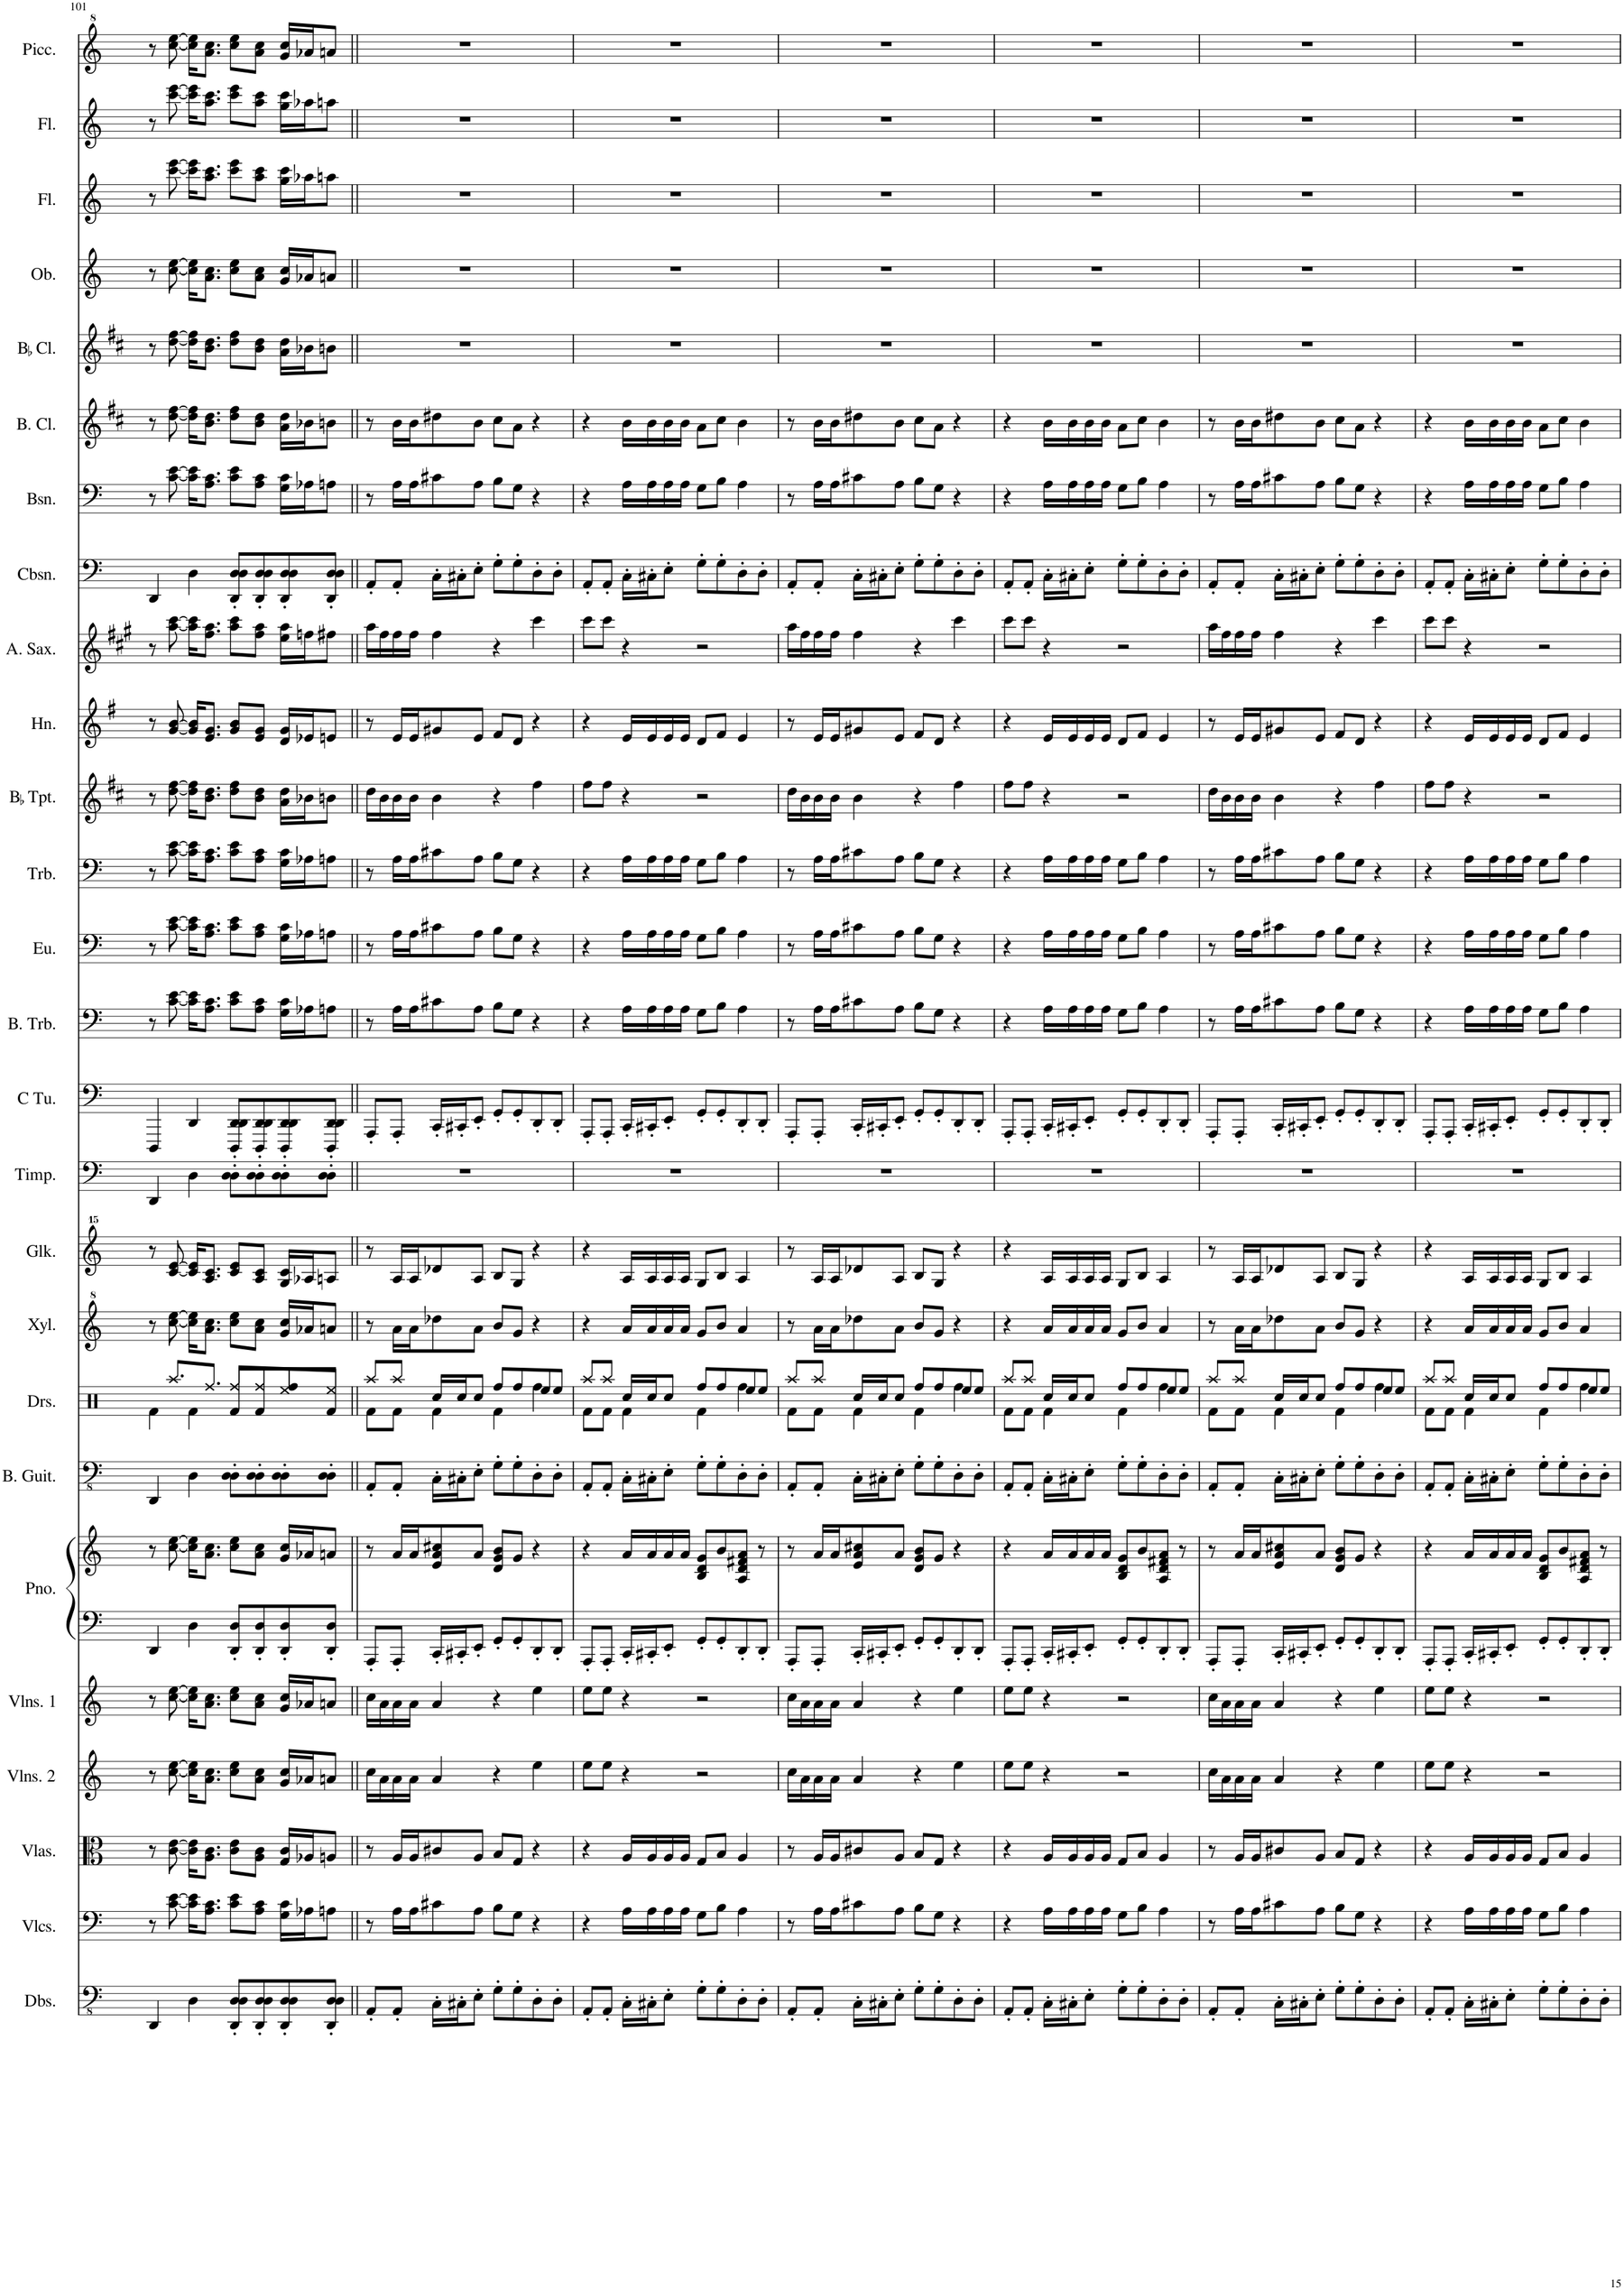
**kern	**kern	**kern	**kern	**kern	**kern	**kern	**kern	**kern	**kern	**kern	**kern	**kern	**kern	**kern	**kern	**kern	**kern	**kern	**kern	**kern	**kern	**kern	**kern	**kern	**kern	**kern
*part26	*part25	*part24	*part23	*part22	*part21	*part21	*part20	*part19	*part18	*part17	*part16	*part15	*part14	*part13	*part12	*part11	*part10	*part9	*part8	*part7	*part6	*part5	*part4	*part3	*part2	*part1
*staff27	*staff26	*staff25	*staff24	*staff23	*staff22	*staff21	*staff20	*staff19	*staff18	*staff17	*staff16	*staff15	*staff14	*staff13	*staff12	*staff11	*staff10	*staff9	*staff8	*staff7	*staff6	*staff5	*staff4	*staff3	*staff2	*staff1
*I"Double Basses	*I"Violoncellos	*I"Violas	*I"Violins 2	*I"Violins 1	*I"Piano	*	*I"Bass Guitar	*I"Drumset	*I"Xylophone	*I"Glockenspiel	*I"Timpani	*I"C Tuba	*I"Bass Trombone	*I"Euphonium	*I"Trombone	*I"BaccidentalFlat Trumpet	*I"Horn	*I"Alto Saxophone	*I"Contrabassoon	*I"Bassoon	*I"Bass Clarinet	*I"BaccidentalFlat Clarinet	*I"Oboe	*I"Flute	*I"Flute	*I"Piccolo
*I'Dbs.	*I'Vlcs.	*I'Vlas.	*I'Vlns. 2	*I'Vlns. 1	*I'Pno.	*	*I'B. Guit.	*I'Drs.	*I'Xyl.	*I'Glk.	*I'Timp.	*I'C Tu.	*I'B. Trb.	*I'Eu.	*I'Trb.	*I'BaccidentalFlat Tpt.	*I'Hn.	*I'A. Sax.	*I'Cbsn.	*I'Bsn.	*I'B. Cl.	*I'BaccidentalFlat Cl.	*I'Ob.	*I'Fl.	*I'Fl.	*I'Picc.
!!LO:PB:g=z
*clefFv4	*clefF4	*clefC3	*clefG2	*clefG2	*clefF4	*clefG2	*clefFv4	*clefX	*clefG^2	*clefG^^2	*clefF4	*clefF4	*clefF4	*clefF4	*clefF4	*clefG2	*clefG2	*clefG2	*clefF4	*clefF4	*clefG2	*clefG2	*clefG2	*clefG2	*clefG2	*clefG^2
*	*	*	*	*	*	*	*	*	*	*	*	*	*	*	*	*Trd1c2	*Trd4c7	*Trd5c9	*Trd7c12	*	*Trd8c14	*Trd1c2	*	*	*	*Trd-7c-12
*k[]	*k[]	*k[]	*k[]	*k[]	*k[]	*k[]	*k[]	*k[]	*k[]	*k[]	*k[]	*k[]	*k[]	*k[]	*k[]	*k[f#c#]	*k[f#]	*k[f#c#g#]	*k[]	*k[]	*k[f#c#]	*k[f#c#]	*k[]	*k[]	*k[]	*k[]
=101	=101	=101	=101	=101	=101	=101	=101	=101	=101	=101	=101	=101	=101	=101	=101	=101	=101	=101	=101	=101	=101	=101	=101	=101	=101	=101
*	*	*	*	*	*	*	*	*^	*	*	*	*	*	*	*	*	*	*	*	*	*	*	*	*	*	*
*	*	*	*	*	*	*	*	*	*^	*	*	*	*	*	*	*	*	*	*	*	*	*	*	*	*	*	*
4DDD/	8r	8r	8r	8r	4DD/	8r	4DDD/	4Rf\	2ryy	8ryy	8r	8r	4DD/	4DDD/	8r	8r	8r	8r	8r	8r	4DD/	8r	8r	8r	8r	8r	8r	8r
.	[8c\ [8e\	[8c\ [8e\	[8cc\ [8ee\	[8cc\ [8ee\	.	[8cc\ [8ee\	.	.	.	8.Raa/L	[8ccc\ [8eee\	[8ccc/ [8eee/	.	.	[8c\ [8e\	[8c\ [8e\	[8c\ [8e\	[8dd\ [8ff#\	[8g/ [8b/	[8aa\ [8ccc#\	.	[8c\ [8e\	[8dd\ [8ff#\	[8dd\ [8ff#\	[8cc\ [8ee\	[8ccc\ [8eee\	[8ccc\ [8eee\	[8ccc\ [8eee\
4DD\	16c\] 16e\]KL	16c\] 16e\]KL	16cc\] 16ee\]KL	16cc\] 16ee\]KL	4D\	16cc\] 16ee\]KL	4DD\	4Rf\	.	.	16ccc\] 16eee\]KL	16ccc/] 16eee/]KL	4D\	4DD/	16c\] 16e\]KL	16c\] 16e\]KL	16c\] 16e\]KL	16dd\] 16ff#\]KL	16g/] 16b/]KL	16aa\] 16ccc#\]KL	4D\	16c\] 16e\]KL	16dd\] 16ff#\]KL	16dd\] 16ff#\]KL	16cc\] 16ee\]KL	16ccc\] 16eee\]KL	16ccc\] 16eee\]KL	16ccc\] 16eee\]KL
.	8.A\ 8.c\J	8.A\ 8.c\J	8.a\ 8.cc\J	8.a\ 8.cc\J	.	8.a\ 8.cc\J	.	.	.	8.Rff/J	8.aa\ 8.ccc\J	8.aa/ 8.ccc/J	.	.	8.A\ 8.c\J	8.A\ 8.c\J	8.A\ 8.c\J	8.b\ 8.dd\J	8.e/ 8.g/J	8.ff#\ 8.aa\J	.	8.A\ 8.c\J	8.b\ 8.dd\J	8.b\ 8.dd\J	8.a\ 8.cc\J	8.aa\ 8.ccc\J	8.aa\ 8.ccc\J	8.aa\ 8.ccc\J
8DDD/' 8DD/' 8DD/'L	8c\ 8e\L	8c\ 8e\L	8cc\ 8ee\L	8cc\ 8ee\L	8DD/' 8D/'L	8cc\ 8ee\L	8DD\' 8DD\'L	8Rff/L	8Rf/L	2ryy	8ccc\ 8eee\L	8ccc/ 8eee/L	8D\' 8D\'L	8DDD/' 8DD/' 8DD/'L	8c\ 8e\L	8c\ 8e\L	8c\ 8e\L	8dd\ 8ff#\L	8g/ 8b/L	8aa\ 8ccc#\L	8DD/' 8D/' 8D/'L	8c\ 8e\L	8dd\ 8ff#\L	8dd\ 8ff#\L	8cc\ 8ee\L	8ccc\ 8eee\L	8ccc\ 8eee\L	8ccc\ 8eee\L
8DDD/' 8DD/' 8DD/'	8A\ 8c\J	8A\ 8c\J	8a\ 8cc\J	8a\ 8cc\J	8DD/' 8D/'	8a\ 8cc\J	8DD\' 8DD\'	8Rff/	8Rf/	.	8aa\ 8ccc\J	8aa/ 8ccc/J	8D\' 8D\'	8DDD/' 8DD/' 8DD/'	8A\ 8c\J	8A\ 8c\J	8A\ 8c\J	8b\ 8dd\J	8e/ 8g/J	8ff#\ 8aa\J	8DD/' 8D/' 8D/'	8A\ 8c\J	8b\ 8dd\J	8b\ 8dd\J	8a\ 8cc\J	8aa\ 8ccc\J	8aa\ 8ccc\J	8aa\ 8ccc\J
8DDD/' 8DD/' 8DD/'	16G\ 16c\LL	16G/ 16c/LL	16g/ 16cc/LL	16g/ 16cc/LL	8DD/' 8D/'	16g/ 16cc/LL	8DD\' 8DD\'	8Ree/	8Rff/	.	16gg/ 16ccc/LL	16gg/ 16ccc/LL	8D\' 8D\'	8DDD/' 8DD/' 8DD/'	16G\ 16c\LL	16G\ 16c\LL	16G\ 16c\LL	16a\ 16dd\LL	16d/ 16g/LL	16ee\ 16aa\LL	8DD/' 8D/' 8D/'	16G\ 16c\LL	16a\ 16dd\LL	16a\ 16dd\LL	16g/ 16cc/LL	16gg\ 16ccc\LL	16gg\ 16ccc\LL	16gg/ 16ccc/LL
.	16A-X\J	16A-X/J	16a-X/J	16a-X/J	.	16a-X/J	.	.	.	.	16aa-X/J	16aa-X/J	.	.	16A-X\J	16A-X\J	16A-X\J	16b-X\J	16e-X/J	16ffn\J	.	16A-X\J	16b-X\J	16b-X\J	16a-X/J	16aa-X\J	16aa-X\J	16aa-X/J
8DDD/' 8DD/' 8DD/'J	8An\J	8An/J	8an/J	8an/J	8DD/' 8D/'J	8an/J	8DD\' 8DD\'J	8Ree/J	8Rf/J	.	8aan/J	8aan/J	8D\' 8D\'J	8DDD/' 8DD/' 8DD/'J	8An\J	8An\J	8An\J	8bn\J	8en/J	8ff#X\J	8DD/' 8D/' 8D/'J	8An\J	8bn\J	8bn\J	8an/J	8aan\J	8aan\J	8aan/J
=102||	=102||	=102||	=102||	=102||	=102||	=102||	=102||	=102||	=102||	=102||	=102||	=102||	=102||	=102||	=102||	=102||	=102||	=102||	=102||	=102||	=102||	=102||	=102||	=102||	=102||	=102||	=102||	=102||
8AAA'/L	8r	8r	16cc\LL	16cc\LL	8AAA'/L	8r	8AAA'/L	8Rf\L	2ryy	8Raa/L	8r	8r	1r	8AAA'/L	8r	8r	8r	16dd\LL	8r	16aa\LL	8AA'/L	8r	8r	1r	1r	1r	1r	1r
.	.	.	16a\	16a\	.	.	.	.	.	.	.	.	.	.	.	.	.	16b\	.	16ff#\	.	.	.	.	.	.	.	.
8AAA'/J	16A\LL	16A/LL	16a\	16a\	8AAA'/J	16a/LL	8AAA'/J	8Rf\J	.	8Raa/J	16aa\LL	16aa/LL	.	8AAA'/J	16A\LL	16A\LL	16A\LL	16b\	16e/LL	16ff#\	8AA'/J	16A\LL	16b\LL	.	.	.	.	.
.	16A\J	16A/J	16a\JJ	16a\JJ	.	16a/J	.	.	.	.	16aa\J	16aa/J	.	.	16A\J	16A\J	16A\J	16b\JJ	16e/J	16ff#\JJ	.	16A\J	16b\J	.	.	.	.	.
16CC'\LL	8c#X\	8c#X/	4a/	4a/	16CC'/LL	8e/ 8a/ 8cc#X/	16CC'\LL	4Rf\	.	16Rcc/LL	8ddd-X\	8ddd-X/	.	16CC'/LL	8c#X\	8c#X\	8c#X\	4b\	8g#X/	4ff#\	16C'\LL	8c#X\	8dd#X\	.	.	.	.	.
16CC#X'\J	.	.	.	.	16CC#X'/J	.	16CC#X'\J	.	.	16Rcc/J	.	.	.	16CC#X'/J	.	.	.	.	.	.	16C#X'\J	.	.	.	.	.	.	.
8EE'\J	8A\J	8A/J	.	.	8EE'/J	8a/J	8EE'\J	.	.	8Rcc/J	8aa\J	8aa/J	.	8EE'/J	8A\J	8A\J	8A\J	.	8e/J	.	8E'\J	8A\J	8b\J	.	.	.	.	.
8GG'\L	8B\L	8B/L	4r	4r	8GG'/L	8d/ 8g/ 8b/L	8GG'\L	8Rff/L	4Rf\	2ryy	8bb/L	8bb/L	.	8GG'/L	8B\L	8B\L	8B\L	4r	8f#/L	4r	8G'\L	8B\L	8cc#\L	.	.	.	.	.
8GG'\	8G\J	8G/J	.	.	8GG'/	8g/J	8GG'\	8Rff/	.	.	8gg/J	8gg/J	.	8GG'/	8G\J	8G\J	8G\J	.	8d/J	.	8G'\	8G\J	8a\J	.	.	.	.	.
8DD'\	4r	4r	4ee\	4ee\	8DD'/	4r	8DD'\	8Ree/	4Rff\	.	4r	4r	.	8DD'/	4r	4r	4r	4ff#\	4r	4ccc#\	8D'\	4r	4r	.	.	.	.	.
8DD'\J	.	.	.	.	8DD'/J	.	8DD'\J	8Ree/J	.	.	.	.	.	8DD'/J	.	.	.	.	.	.	8D'\J	.	.	.	.	.	.	.
=103	=103	=103	=103	=103	=103	=103	=103	=103	=103	=103	=103	=103	=103	=103	=103	=103	=103	=103	=103	=103	=103	=103	=103	=103	=103	=103	=103	=103
8AAA'/L	4r	4r	8ee\L	8ee\L	8AAA'/L	4r	8AAA'/L	8Rf\L	2ryy	8Raa/L	4r	4r	1r	8AAA'/L	4r	4r	4r	8ff#\L	4r	8ccc#\L	8AA'/L	4r	4r	1r	1r	1r	1r	1r
8AAA'/J	.	.	8ee\J	8ee\J	8AAA'/J	.	8AAA'/J	8Rf\J	.	8Raa/J	.	.	.	8AAA'/J	.	.	.	8ff#\J	.	8ccc#\J	8AA'/J	.	.	.	.	.	.	.
16CC'\LL	16A\LL	16A/LL	4r	4r	16CC'/LL	16a/LL	16CC'\LL	4Rf\	.	16Rcc/LL	16aa/LL	16aa/LL	.	16CC'/LL	16A\LL	16A\LL	16A\LL	4r	16e/LL	4r	16C'\LL	16A\LL	16b\LL	.	.	.	.	.
16CC#X'\J	16A\	16A/	.	.	16CC#X'/J	16a/	16CC#X'\J	.	.	16Rcc/J	16aa/	16aa/	.	16CC#X'/J	16A\	16A\	16A\	.	16e/	.	16C#X'\J	16A\	16b\	.	.	.	.	.
8EE'\J	16A\	16A/	.	.	8EE'/J	16a/	8EE'\J	.	.	8Rcc/J	16aa/	16aa/	.	8EE'/J	16A\	16A\	16A\	.	16e/	.	8E'\J	16A\	16b\	.	.	.	.	.
.	16A\JJ	16A/JJ	.	.	.	16a/JJ	.	.	.	.	16aa/JJ	16aa/JJ	.	.	16A\JJ	16A\JJ	16A\JJ	.	16e/JJ	.	.	16A\JJ	16b\JJ	.	.	.	.	.
8GG'\L	8G\L	8G/L	2r	2r	8GG'/L	8B/ 8d/ 8g/L	8GG'\L	8Rff/L	4Rf\	2ryy	8gg/L	8gg/L	.	8GG'/L	8G\L	8G\L	8G\L	2r	8d/L	2r	8G'\L	8G\L	8a\L	.	.	.	.	.
8GG'\	8B\J	8B/J	.	.	8GG'/	8b/	8GG'\	8Rff/	.	.	8bb/J	8bb/J	.	8GG'/	8B\J	8B\J	8B\J	.	8f#/J	.	8G'\	8B\J	8cc#\J	.	.	.	.	.
8DD'\	4A\	4A/	.	.	8DD'/	8A/ 8d/ 8f#X/ 8a/J	8DD'\	8Ree/	4Rff\	.	4aa/	4aa/	.	8DD'/	4A\	4A\	4A\	.	4e/	.	8D'\	4A\	4b\	.	.	.	.	.
8DD'\J	.	.	.	.	8DD'/J	8r	8DD'\J	8Ree/J	.	.	.	.	.	8DD'/J	.	.	.	.	.	.	8D'\J	.	.	.	.	.	.	.
=104	=104	=104	=104	=104	=104	=104	=104	=104	=104	=104	=104	=104	=104	=104	=104	=104	=104	=104	=104	=104	=104	=104	=104	=104	=104	=104	=104	=104
8AAA'/L	8r	8r	16cc\LL	16cc\LL	8AAA'/L	8r	8AAA'/L	8Rf\L	2ryy	8Raa/L	8r	8r	1r	8AAA'/L	8r	8r	8r	16dd\LL	8r	16aa\LL	8AA'/L	8r	8r	1r	1r	1r	1r	1r
.	.	.	16a\	16a\	.	.	.	.	.	.	.	.	.	.	.	.	.	16b\	.	16ff#\	.	.	.	.	.	.	.	.
8AAA'/J	16A\LL	16A/LL	16a\	16a\	8AAA'/J	16a/LL	8AAA'/J	8Rf\J	.	8Raa/J	16aa\LL	16aa/LL	.	8AAA'/J	16A\LL	16A\LL	16A\LL	16b\	16e/LL	16ff#\	8AA'/J	16A\LL	16b\LL	.	.	.	.	.
.	16A\J	16A/J	16a\JJ	16a\JJ	.	16a/J	.	.	.	.	16aa\J	16aa/J	.	.	16A\J	16A\J	16A\J	16b\JJ	16e/J	16ff#\JJ	.	16A\J	16b\J	.	.	.	.	.
16CC'\LL	8c#X\	8c#X/	4a/	4a/	16CC'/LL	8e/ 8a/ 8cc#X/	16CC'\LL	4Rf\	.	16Rcc/LL	8ddd-X\	8ddd-X/	.	16CC'/LL	8c#X\	8c#X\	8c#X\	4b\	8g#X/	4ff#\	16C'\LL	8c#X\	8dd#X\	.	.	.	.	.
16CC#X'\J	.	.	.	.	16CC#X'/J	.	16CC#X'\J	.	.	16Rcc/J	.	.	.	16CC#X'/J	.	.	.	.	.	.	16C#X'\J	.	.	.	.	.	.	.
8EE'\J	8A\J	8A/J	.	.	8EE'/J	8a/J	8EE'\J	.	.	8Rcc/J	8aa\J	8aa/J	.	8EE'/J	8A\J	8A\J	8A\J	.	8e/J	.	8E'\J	8A\J	8b\J	.	.	.	.	.
8GG'\L	8B\L	8B/L	4r	4r	8GG'/L	8d/ 8g/ 8b/L	8GG'\L	8Rff/L	4Rf\	2ryy	8bb/L	8bb/L	.	8GG'/L	8B\L	8B\L	8B\L	4r	8f#/L	4r	8G'\L	8B\L	8cc#\L	.	.	.	.	.
8GG'\	8G\J	8G/J	.	.	8GG'/	8g/J	8GG'\	8Rff/	.	.	8gg/J	8gg/J	.	8GG'/	8G\J	8G\J	8G\J	.	8d/J	.	8G'\	8G\J	8a\J	.	.	.	.	.
8DD'\	4r	4r	4ee\	4ee\	8DD'/	4r	8DD'\	8Ree/	4Rff\	.	4r	4r	.	8DD'/	4r	4r	4r	4ff#\	4r	4ccc#\	8D'\	4r	4r	.	.	.	.	.
8DD'\J	.	.	.	.	8DD'/J	.	8DD'\J	8Ree/J	.	.	.	.	.	8DD'/J	.	.	.	.	.	.	8D'\J	.	.	.	.	.	.	.
=105	=105	=105	=105	=105	=105	=105	=105	=105	=105	=105	=105	=105	=105	=105	=105	=105	=105	=105	=105	=105	=105	=105	=105	=105	=105	=105	=105	=105
8AAA'/L	4r	4r	8ee\L	8ee\L	8AAA'/L	4r	8AAA'/L	8Rf\L	2ryy	8Raa/L	4r	4r	1r	8AAA'/L	4r	4r	4r	8ff#\L	4r	8ccc#\L	8AA'/L	4r	4r	1r	1r	1r	1r	1r
8AAA'/J	.	.	8ee\J	8ee\J	8AAA'/J	.	8AAA'/J	8Rf\J	.	8Raa/J	.	.	.	8AAA'/J	.	.	.	8ff#\J	.	8ccc#\J	8AA'/J	.	.	.	.	.	.	.
16CC'\LL	16A\LL	16A/LL	4r	4r	16CC'/LL	16a/LL	16CC'\LL	4Rf\	.	16Rcc/LL	16aa/LL	16aa/LL	.	16CC'/LL	16A\LL	16A\LL	16A\LL	4r	16e/LL	4r	16C'\LL	16A\LL	16b\LL	.	.	.	.	.
16CC#X'\J	16A\	16A/	.	.	16CC#X'/J	16a/	16CC#X'\J	.	.	16Rcc/J	16aa/	16aa/	.	16CC#X'/J	16A\	16A\	16A\	.	16e/	.	16C#X'\J	16A\	16b\	.	.	.	.	.
8EE'\J	16A\	16A/	.	.	8EE'/J	16a/	8EE'\J	.	.	8Rcc/J	16aa/	16aa/	.	8EE'/J	16A\	16A\	16A\	.	16e/	.	8E'\J	16A\	16b\	.	.	.	.	.
.	16A\JJ	16A/JJ	.	.	.	16a/JJ	.	.	.	.	16aa/JJ	16aa/JJ	.	.	16A\JJ	16A\JJ	16A\JJ	.	16e/JJ	.	.	16A\JJ	16b\JJ	.	.	.	.	.
8GG'\L	8G\L	8G/L	2r	2r	8GG'/L	8B/ 8d/ 8g/L	8GG'\L	8Rff/L	4Rf\	2ryy	8gg/L	8gg/L	.	8GG'/L	8G\L	8G\L	8G\L	2r	8d/L	2r	8G'\L	8G\L	8a\L	.	.	.	.	.
8GG'\	8B\J	8B/J	.	.	8GG'/	8b/	8GG'\	8Rff/	.	.	8bb/J	8bb/J	.	8GG'/	8B\J	8B\J	8B\J	.	8f#/J	.	8G'\	8B\J	8cc#\J	.	.	.	.	.
8DD'\	4A\	4A/	.	.	8DD'/	8A/ 8d/ 8f#X/ 8a/J	8DD'\	8Ree/	4Rff\	.	4aa/	4aa/	.	8DD'/	4A\	4A\	4A\	.	4e/	.	8D'\	4A\	4b\	.	.	.	.	.
8DD'\J	.	.	.	.	8DD'/J	8r	8DD'\J	8Ree/J	.	.	.	.	.	8DD'/J	.	.	.	.	.	.	8D'\J	.	.	.	.	.	.	.
=106	=106	=106	=106	=106	=106	=106	=106	=106	=106	=106	=106	=106	=106	=106	=106	=106	=106	=106	=106	=106	=106	=106	=106	=106	=106	=106	=106	=106
8AAA'/L	8r	8r	16cc\LL	16cc\LL	8AAA'/L	8r	8AAA'/L	8Rf\L	2ryy	8Raa/L	8r	8r	1r	8AAA'/L	8r	8r	8r	16dd\LL	8r	16aa\LL	8AA'/L	8r	8r	1r	1r	1r	1r	1r
.	.	.	16a\	16a\	.	.	.	.	.	.	.	.	.	.	.	.	.	16b\	.	16ff#\	.	.	.	.	.	.	.	.
8AAA'/J	16A\LL	16A/LL	16a\	16a\	8AAA'/J	16a/LL	8AAA'/J	8Rf\J	.	8Raa/J	16aa\LL	16aa/LL	.	8AAA'/J	16A\LL	16A\LL	16A\LL	16b\	16e/LL	16ff#\	8AA'/J	16A\LL	16b\LL	.	.	.	.	.
.	16A\J	16A/J	16a\JJ	16a\JJ	.	16a/J	.	.	.	.	16aa\J	16aa/J	.	.	16A\J	16A\J	16A\J	16b\JJ	16e/J	16ff#\JJ	.	16A\J	16b\J	.	.	.	.	.
16CC'\LL	8c#X\	8c#X/	4a/	4a/	16CC'/LL	8e/ 8a/ 8cc#X/	16CC'\LL	4Rf\	.	16Rcc/LL	8ddd-X\	8ddd-X/	.	16CC'/LL	8c#X\	8c#X\	8c#X\	4b\	8g#X/	4ff#\	16C'\LL	8c#X\	8dd#X\	.	.	.	.	.
16CC#X'\J	.	.	.	.	16CC#X'/J	.	16CC#X'\J	.	.	16Rcc/J	.	.	.	16CC#X'/J	.	.	.	.	.	.	16C#X'\J	.	.	.	.	.	.	.
8EE'\J	8A\J	8A/J	.	.	8EE'/J	8a/J	8EE'\J	.	.	8Rcc/J	8aa\J	8aa/J	.	8EE'/J	8A\J	8A\J	8A\J	.	8e/J	.	8E'\J	8A\J	8b\J	.	.	.	.	.
8GG'\L	8B\L	8B/L	4r	4r	8GG'/L	8d/ 8g/ 8b/L	8GG'\L	8Rff/L	4Rf\	2ryy	8bb/L	8bb/L	.	8GG'/L	8B\L	8B\L	8B\L	4r	8f#/L	4r	8G'\L	8B\L	8cc#\L	.	.	.	.	.
8GG'\	8G\J	8G/J	.	.	8GG'/	8g/J	8GG'\	8Rff/	.	.	8gg/J	8gg/J	.	8GG'/	8G\J	8G\J	8G\J	.	8d/J	.	8G'\	8G\J	8a\J	.	.	.	.	.
8DD'\	4r	4r	4ee\	4ee\	8DD'/	4r	8DD'\	8Ree/	4Rff\	.	4r	4r	.	8DD'/	4r	4r	4r	4ff#\	4r	4ccc#\	8D'\	4r	4r	.	.	.	.	.
8DD'\J	.	.	.	.	8DD'/J	.	8DD'\J	8Ree/J	.	.	.	.	.	8DD'/J	.	.	.	.	.	.	8D'\J	.	.	.	.	.	.	.
=107	=107	=107	=107	=107	=107	=107	=107	=107	=107	=107	=107	=107	=107	=107	=107	=107	=107	=107	=107	=107	=107	=107	=107	=107	=107	=107	=107	=107
8AAA'/L	4r	4r	8ee\L	8ee\L	8AAA'/L	4r	8AAA'/L	8Rf\L	2ryy	8Raa/L	4r	4r	1r	8AAA'/L	4r	4r	4r	8ff#\L	4r	8ccc#\L	8AA'/L	4r	4r	1r	1r	1r	1r	1r
8AAA'/J	.	.	8ee\J	8ee\J	8AAA'/J	.	8AAA'/J	8Rf\J	.	8Raa/J	.	.	.	8AAA'/J	.	.	.	8ff#\J	.	8ccc#\J	8AA'/J	.	.	.	.	.	.	.
16CC'\LL	16A\LL	16A/LL	4r	4r	16CC'/LL	16a/LL	16CC'\LL	4Rf\	.	16Rcc/LL	16aa/LL	16aa/LL	.	16CC'/LL	16A\LL	16A\LL	16A\LL	4r	16e/LL	4r	16C'\LL	16A\LL	16b\LL	.	.	.	.	.
16CC#X'\J	16A\	16A/	.	.	16CC#X'/J	16a/	16CC#X'\J	.	.	16Rcc/J	16aa/	16aa/	.	16CC#X'/J	16A\	16A\	16A\	.	16e/	.	16C#X'\J	16A\	16b\	.	.	.	.	.
8EE'\J	16A\	16A/	.	.	8EE'/J	16a/	8EE'\J	.	.	8Rcc/J	16aa/	16aa/	.	8EE'/J	16A\	16A\	16A\	.	16e/	.	8E'\J	16A\	16b\	.	.	.	.	.
.	16A\JJ	16A/JJ	.	.	.	16a/JJ	.	.	.	.	16aa/JJ	16aa/JJ	.	.	16A\JJ	16A\JJ	16A\JJ	.	16e/JJ	.	.	16A\JJ	16b\JJ	.	.	.	.	.
8GG'\L	8G\L	8G/L	2r	2r	8GG'/L	8B/ 8d/ 8g/L	8GG'\L	8Rff/L	4Rf\	2ryy	8gg/L	8gg/L	.	8GG'/L	8G\L	8G\L	8G\L	2r	8d/L	2r	8G'\L	8G\L	8a\L	.	.	.	.	.
8GG'\	8B\J	8B/J	.	.	8GG'/	8b/	8GG'\	8Rff/	.	.	8bb/J	8bb/J	.	8GG'/	8B\J	8B\J	8B\J	.	8f#/J	.	8G'\	8B\J	8cc#\J	.	.	.	.	.
8DD'\	4A\	4A/	.	.	8DD'/	8A/ 8d/ 8f#X/ 8a/J	8DD'\	8Ree/	4Rff\	.	4aa/	4aa/	.	8DD'/	4A\	4A\	4A\	.	4e/	.	8D'\	4A\	4b\	.	.	.	.	.
8DD'\J	.	.	.	.	8DD'/J	8r	8DD'\J	8Ree/J	.	.	.	.	.	8DD'/J	.	.	.	.	.	.	8D'\J	.	.	.	.	.	.	.
*	*	*	*	*	*	*	*	*v	*v	*v	*	*	*	*	*	*	*	*	*	*	*	*	*	*	*	*	*	*
=	=	=	=	=	=	=	=	=	=	=	=	=	=	=	=	=	=	=	=	=	=	=	=	=	=	=
*-	*-	*-	*-	*-	*-	*-	*-	*-	*-	*-	*-	*-	*-	*-	*-	*-	*-	*-	*-	*-	*-	*-	*-	*-	*-	*-
